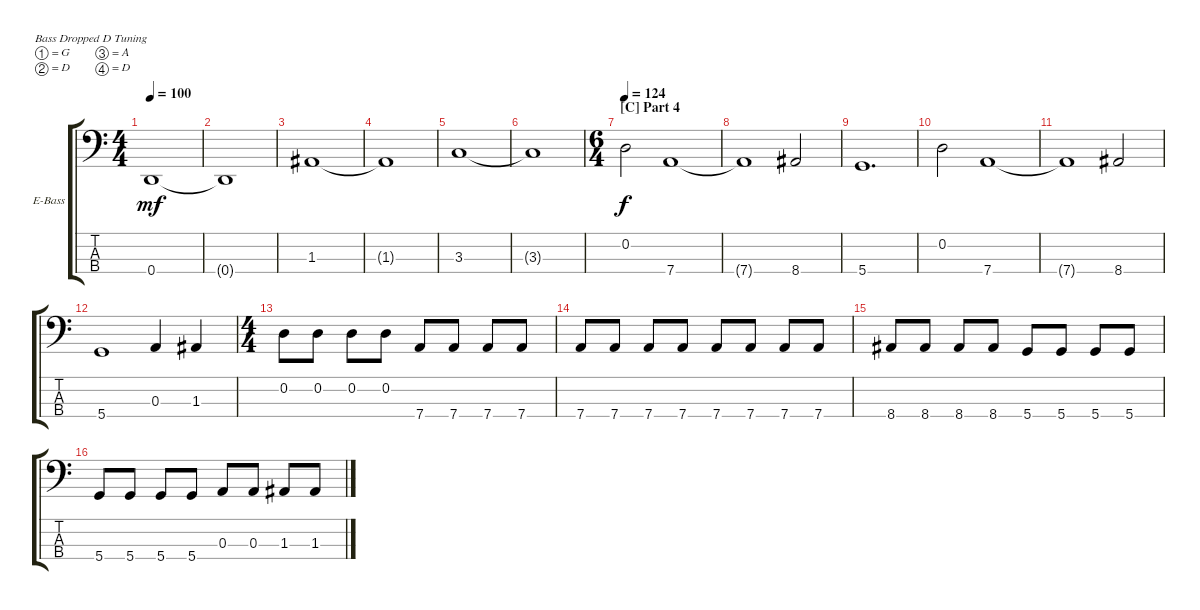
\bracketExtendMode groupsimilarinstruments
\firstSystemTrackNameOrientation horizontal
\otherSystemsTrackNameOrientation horizontal
\track ("Electric Bass" "E-Bass") {instrument electricbassfinger}
\staff {score tabs}
\tuning (G2 D2 A1 D1)
\ts (4 4)
\tempo 100
\clef f4
\ks c
0.4.1{dy mf} |
0.4{t}.1 |
1.3.1 |
1.3{t}.1 |
3.3.1 |
3.3{t}.1 |
\ts (6 4)
\section ("C" "Part 4")
\tempo 124
0.2.2{dy f} 7.4.1 |
7.4{t}.1 8.4.2 |
5.4.1{d} |
0.2.2 7.4.1 |
7.4{t}.1 8.4.2 |
5.4.1 0.3.4 1.3.4 |
\ts (4 4)
0.2.8 0.2.8 0.2.8 0.2.8 7.4.8 7.4.8 7.4.8 7.4.8 |
7.4.8 7.4.8 7.4.8 7.4.8 7.4.8 7.4.8 7.4.8 7.4.8 |
8.4.8 8.4.8 8.4.8 8.4.8 5.4.8 5.4.8 5.4.8 5.4.8 |
5.4.8 5.4.8 5.4.8 5.4.8 0.3.8 0.3.8 1.3.8 1.3.8
